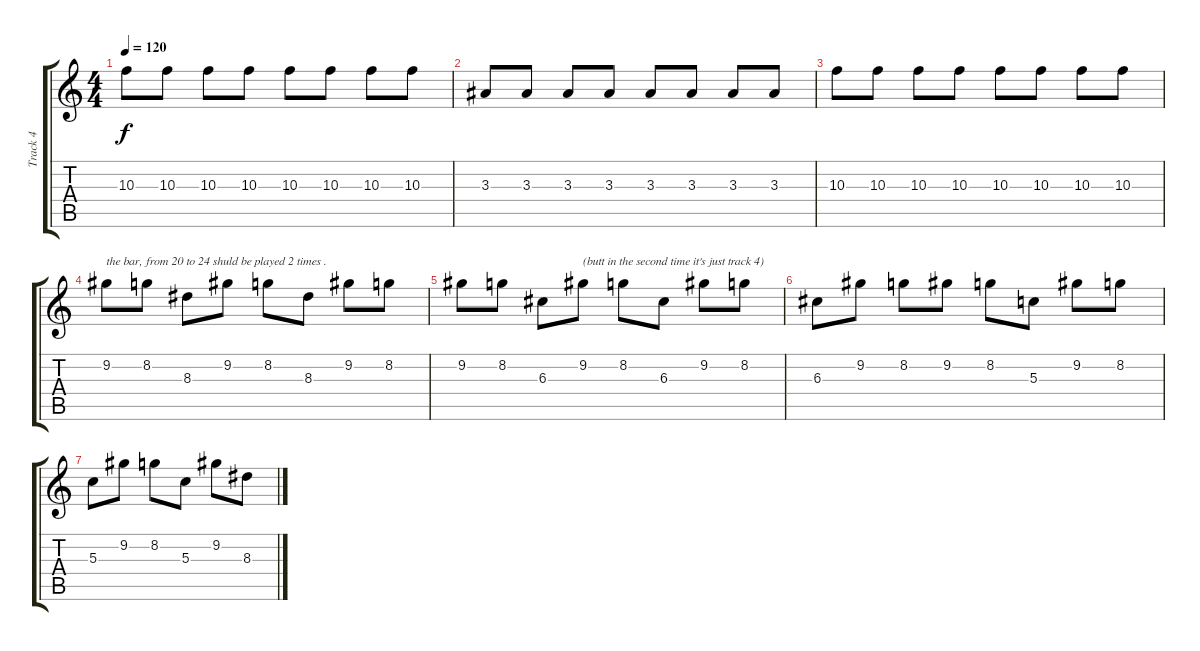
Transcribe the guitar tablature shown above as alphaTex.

\track ("Track 4" "Track 4") {instrument acousticguitarsteel}
\staff {score tabs}
\tuning (E4 B3 G3 D3 A2 E2) {hide}
\ts (4 4)
\tempo 120
\clef g2
\ks c
10.3.8{dy f} 10.3.8 10.3.8 10.3.8 10.3.8 10.3.8 10.3.8 10.3.8 |
3.3.8 3.3.8 3.3.8 3.3.8 3.3.8 3.3.8 3.3.8 3.3.8 |
10.3.8 10.3.8 10.3.8 10.3.8 10.3.8 10.3.8 10.3.8 10.3.8 |
9.2.8{txt "the bar, from 20 to 24 shuld be played 2 times ."} 8.2.8 8.3.8 9.2.8 8.2.8 8.3.8 9.2.8 8.2.8 |
9.2.8 8.2.8 6.3.8 9.2.8{txt "(butt in the second time it's just track 4)"} 8.2.8 6.3.8 9.2.8 8.2.8 |
6.3.8 9.2.8 8.2.8 9.2.8 8.2.8 5.3.8 9.2.8 8.2.8 |
5.3.8 9.2.8 8.2.8 5.3.8 9.2.8 8.3.8
